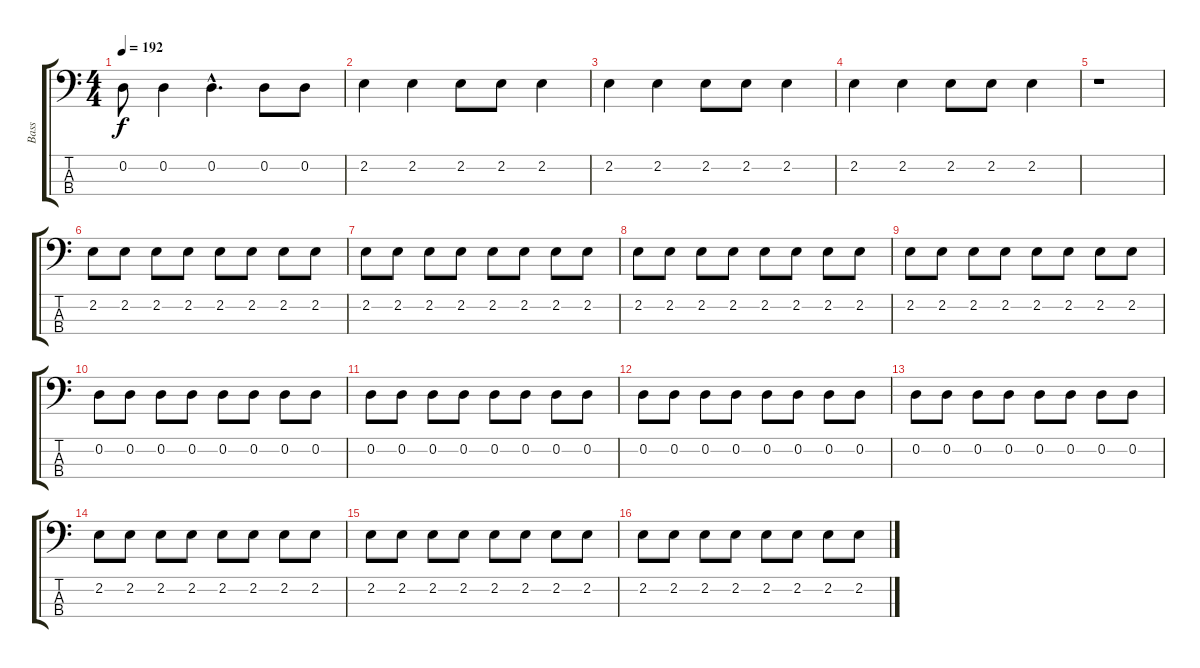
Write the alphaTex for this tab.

\track ("Bass" "Bass") {instrument electricbassfinger}
\staff {score tabs}
\tuning (G2 D2 A1 E1) {hide}
\ts (4 4)
\tempo 192
\clef f4
\ks c
0.2.8{dy f} 0.2.4 0.2{hac}.4{d} 0.2.8 0.2.8 |
2.2.4 2.2.4 2.2.8 2.2.8 2.2.4 |
2.2.4 2.2.4 2.2.8 2.2.8 2.2.4 |
2.2.4 2.2.4 2.2.8 2.2.8 2.2.4 |
r.1 |
2.2.8 2.2.8 2.2.8 2.2.8 2.2.8 2.2.8 2.2.8 2.2.8 |
2.2.8 2.2.8 2.2.8 2.2.8 2.2.8 2.2.8 2.2.8 2.2.8 |
2.2.8 2.2.8 2.2.8 2.2.8 2.2.8 2.2.8 2.2.8 2.2.8 |
2.2.8 2.2.8 2.2.8 2.2.8 2.2.8 2.2.8 2.2.8 2.2.8 |
0.2.8 0.2.8 0.2.8 0.2.8 0.2.8 0.2.8 0.2.8 0.2.8 |
0.2.8 0.2.8 0.2.8 0.2.8 0.2.8 0.2.8 0.2.8 0.2.8 |
0.2.8 0.2.8 0.2.8 0.2.8 0.2.8 0.2.8 0.2.8 0.2.8 |
0.2.8 0.2.8 0.2.8 0.2.8 0.2.8 0.2.8 0.2.8 0.2.8 |
2.2.8 2.2.8 2.2.8 2.2.8 2.2.8 2.2.8 2.2.8 2.2.8 |
2.2.8 2.2.8 2.2.8 2.2.8 2.2.8 2.2.8 2.2.8 2.2.8 |
2.2.8 2.2.8 2.2.8 2.2.8 2.2.8 2.2.8 2.2.8 2.2.8
